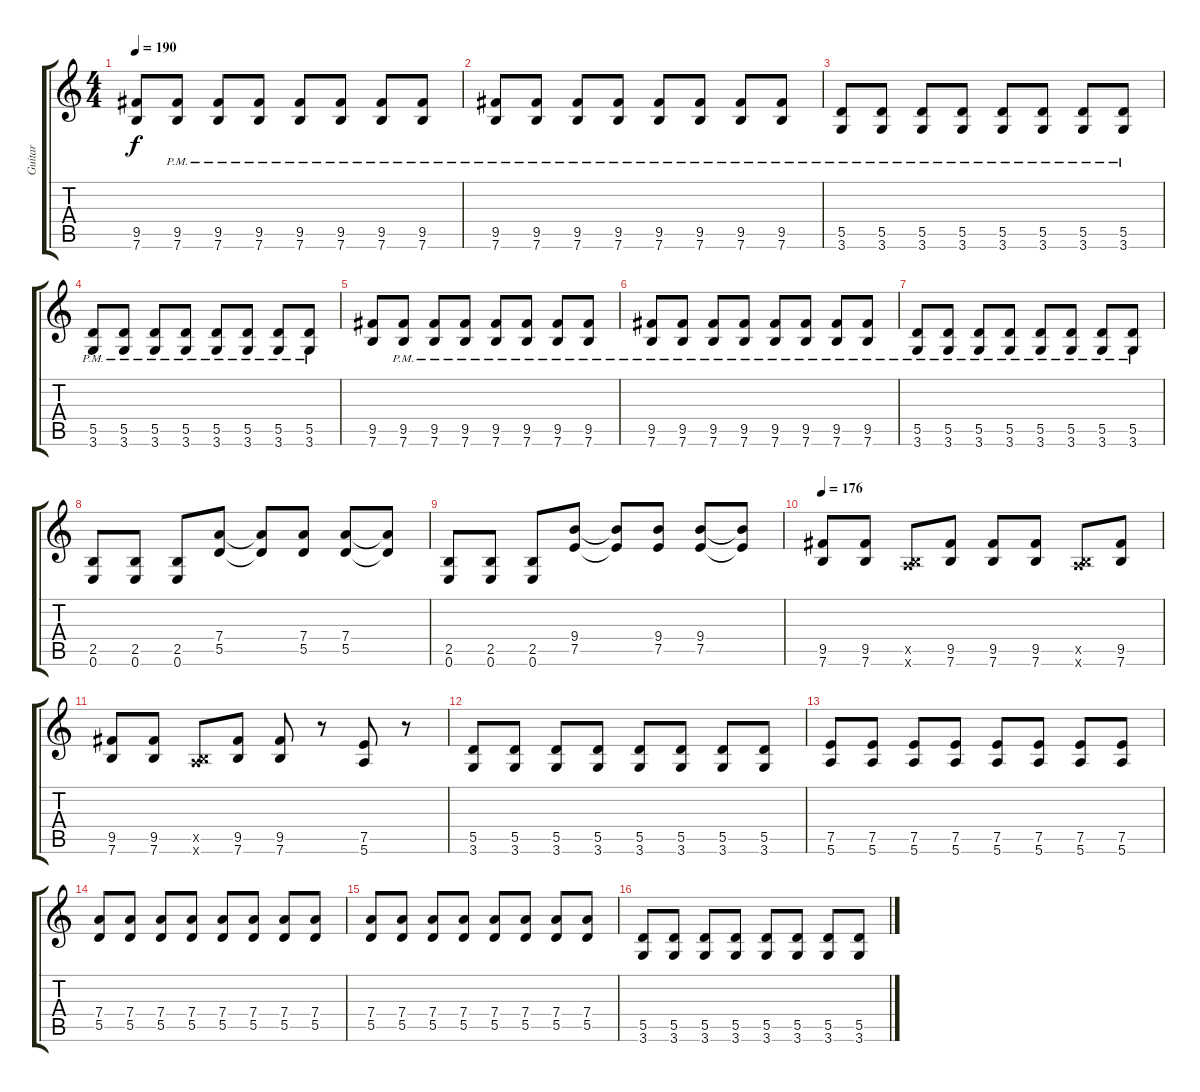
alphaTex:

\track ("Guitar" "Guitar") {instrument overdrivenguitar}
\staff {score tabs}
\tuning (E4 B3 G3 D3 A2 E2) {hide}
\ts (4 4)
\tempo 190
\clef g2
\ks c
(9.5 7.6).8{dy f} (9.5{pm} 7.6{pm}).8 (9.5{pm} 7.6{pm}).8 (9.5{pm} 7.6{pm}).8 (9.5{pm} 7.6{pm}).8 (9.5{pm} 7.6{pm}).8 (9.5{pm} 7.6{pm}).8 (9.5{pm} 7.6{pm}).8 |
(9.5{pm} 7.6{pm}).8 (9.5{pm} 7.6{pm}).8 (9.5{pm} 7.6{pm}).8 (9.5{pm} 7.6{pm}).8 (9.5{pm} 7.6{pm}).8 (9.5{pm} 7.6{pm}).8 (9.5{pm} 7.6{pm}).8 (9.5{pm} 7.6{pm}).8 |
(5.5{pm} 3.6{pm}).8 (5.5{pm} 3.6{pm}).8 (5.5{pm} 3.6{pm}).8 (5.5{pm} 3.6{pm}).8 (5.5{pm} 3.6{pm}).8 (5.5{pm} 3.6{pm}).8 (5.5{pm} 3.6{pm}).8 (5.5{pm} 3.6{pm}).8 |
(5.5{pm} 3.6{pm}).8 (5.5{pm} 3.6{pm}).8 (5.5{pm} 3.6{pm}).8 (5.5{pm} 3.6{pm}).8 (5.5{pm} 3.6{pm}).8 (5.5{pm} 3.6{pm}).8 (5.5{pm} 3.6{pm}).8 (5.5{pm} 3.6{pm}).8 |
(9.5 7.6).8 (9.5{pm} 7.6{pm}).8 (9.5{pm} 7.6{pm}).8 (9.5{pm} 7.6{pm}).8 (9.5{pm} 7.6{pm}).8 (9.5{pm} 7.6{pm}).8 (9.5{pm} 7.6{pm}).8 (9.5{pm} 7.6{pm}).8 |
(9.5{pm} 7.6{pm}).8 (9.5{pm} 7.6{pm}).8 (9.5{pm} 7.6{pm}).8 (9.5{pm} 7.6{pm}).8 (9.5{pm} 7.6{pm}).8 (9.5{pm} 7.6{pm}).8 (9.5{pm} 7.6{pm}).8 (9.5{pm} 7.6{pm}).8 |
(5.5{pm} 3.6{pm}).8 (5.5{pm} 3.6{pm}).8 (5.5{pm} 3.6{pm}).8 (5.5{pm} 3.6{pm}).8 (5.5{pm} 3.6{pm}).8 (5.5{pm} 3.6{pm}).8 (5.5{pm} 3.6{pm}).8 (5.5{pm} 3.6{pm}).8 |
(2.5 0.6).8 (2.5 0.6).8 (2.5 0.6).8 (7.4 5.5).8 (7.4{t} 5.5{t}).8 (7.4 5.5).8 (7.4 5.5).8 (7.4{t} 5.5{t}).8 |
(2.5 0.6).8 (2.5 0.6).8 (2.5 0.6).8 (9.4 7.5).8 (9.4{t} 7.5{t}).8 (9.4 7.5).8 (9.4 7.5).8 (9.4{t} 7.5{t}).8 |
\tempo 176
(9.5 7.6).8 (9.5 7.6).8 (0.5{x} 7.6{x}).8 (9.5 7.6).8 (9.5 7.6).8 (9.5 7.6).8 (0.5{x} 7.6{x}).8 (9.5 7.6).8 |
(9.5 7.6).8 (9.5 7.6).8 (0.5{x} 7.6{x}).8 (9.5 7.6).8 (9.5 7.6).8 r.8 (7.5 5.6).8 r.8 |
(5.5 3.6).8 (5.5 3.6).8 (5.5 3.6).8 (5.5 3.6).8 (5.5 3.6).8 (5.5 3.6).8 (5.5 3.6).8 (5.5 3.6).8 |
(7.5 5.6).8 (7.5 5.6).8 (7.5 5.6).8 (7.5 5.6).8 (7.5 5.6).8 (7.5 5.6).8 (7.5 5.6).8 (7.5 5.6).8 |
(7.4 5.5).8 (7.4 5.5).8 (7.4 5.5).8 (7.4 5.5).8 (7.4 5.5).8 (7.4 5.5).8 (7.4 5.5).8 (7.4 5.5).8 |
(7.4 5.5).8 (7.4 5.5).8 (7.4 5.5).8 (7.4 5.5).8 (7.4 5.5).8 (7.4 5.5).8 (7.4 5.5).8 (7.4 5.5).8 |
(5.5 3.6).8 (5.5 3.6).8 (5.5 3.6).8 (5.5 3.6).8 (5.5 3.6).8 (5.5 3.6).8 (5.5 3.6).8 (5.5 3.6).8
